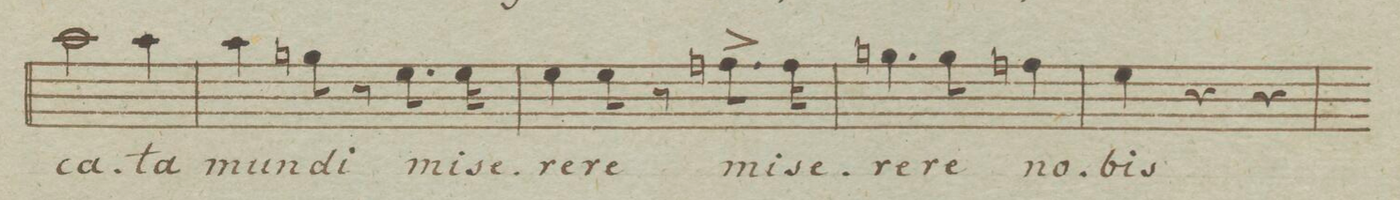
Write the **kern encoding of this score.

**kern	**text	**dynam
*I"Alto.	*	*
*clefC3	*	*
*k[b-e-a-d-g-]	*	*
*M3/4	*	*
2b-\	-ca-	.
4b-\	-ta	.
=13	=13	=13
4b-\	mun-	.
8an\	-di	.
8r	.	.
8.f\	mi-	.
16f\	-se-	.
=14	=14	=14
4f\	-re-	.
8f\	-re	.
8r	.	.
8.gn^\	mi-	.
16g\	-se-	.
=15	=15	=15
4.an\	-re-	.
8a\	-re	.
4gn\	no-	.
=16	=16	=16
4f\	-bis	.
4r	.	.
4r	.	.
=17	=17	=17
*-	*-	*-
